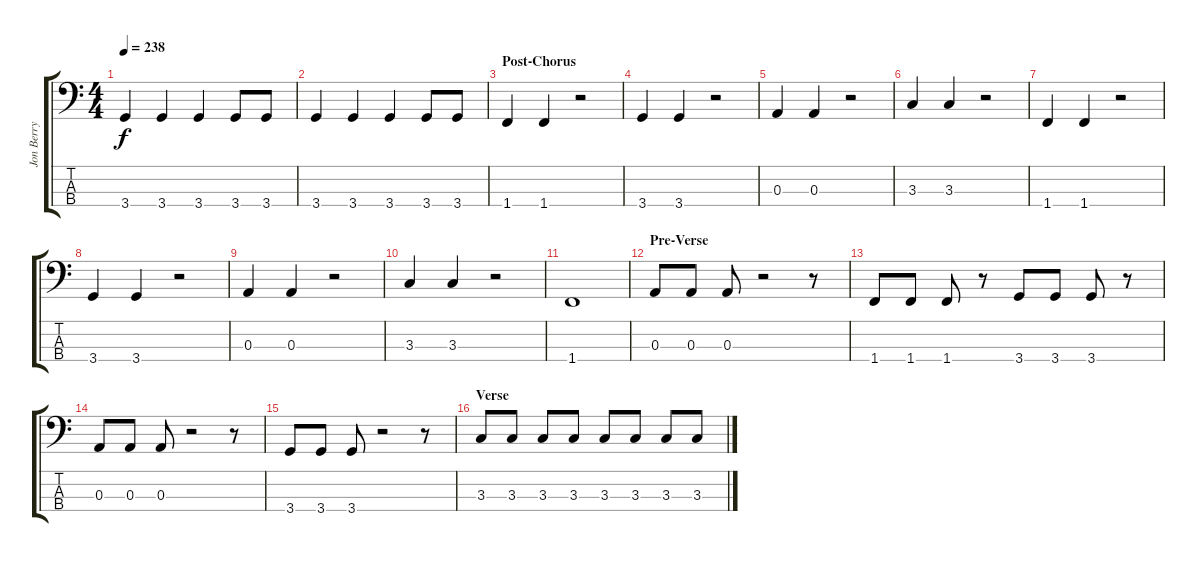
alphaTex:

\track ("Jon Berry" "Jon Berry") {instrument electricbasspick}
\staff {score tabs}
\tuning (G2 D2 A1 E1) {hide}
\ts (4 4)
\tempo 238
\clef f4
\ks c
3.4.4{dy f} 3.4.4 3.4.4 3.4.8 3.4.8 |
3.4.4 3.4.4 3.4.4 3.4.8 3.4.8 |
\section ("" "Post-Chorus")
1.4.4 1.4.4 r.2 |
3.4.4 3.4.4 r.2 |
0.3.4 0.3.4 r.2 |
3.3.4 3.3.4 r.2 |
1.4.4 1.4.4 r.2 |
3.4.4 3.4.4 r.2 |
0.3.4 0.3.4 r.2 |
3.3.4 3.3.4 r.2 |
1.4.1 |
\section ("" "Pre-Verse")
0.3.8 0.3.8 0.3.8 r.2 r.8 |
1.4.8 1.4.8 1.4.8 r.8 3.4.8 3.4.8 3.4.8 r.8 |
0.3.8 0.3.8 0.3.8 r.2 r.8 |
3.4.8 3.4.8 3.4.8 r.2 r.8 |
\section ("" "Verse")
3.3.8 3.3.8 3.3.8 3.3.8 3.3.8 3.3.8 3.3.8 3.3.8
